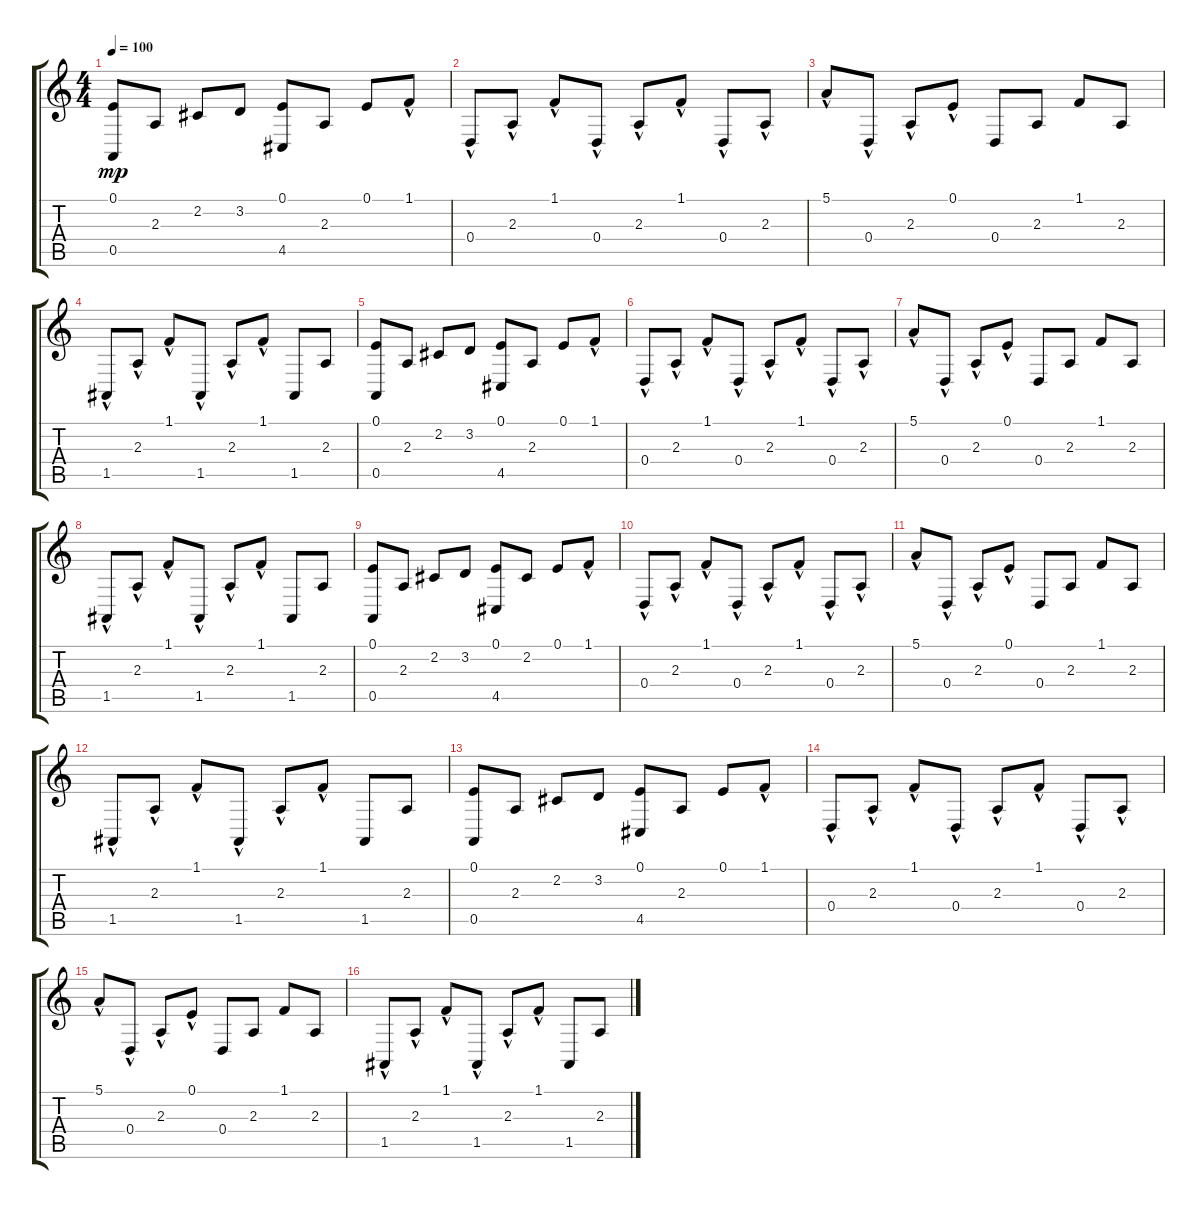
\track "" {instrument acousticgrandpiano}
\staff {score tabs}
\tuning (E4 B3 G3 D3 A2 E2) {hide}
\ts (4 4)
\tempo 100
\clef g2
\ks c
(0.1 0.5).8{dy mp} 2.3.8 2.2.8 3.2.8 (0.1 4.5).8 2.3.8 0.1.8 1.1{hac}.8 |
0.4{hac}.8 2.3{hac}.8 1.1{hac}.8 0.4{hac}.8 2.3{hac}.8 1.1{hac}.8 0.4{hac}.8 2.3{hac}.8 |
5.1{hac}.8 0.4{hac}.8 2.3{hac}.8 0.1{hac}.8 0.4.8 2.3.8 1.1.8 2.3.8 |
1.5{hac}.8 2.3{hac}.8 1.1{hac}.8 1.5{hac}.8 2.3{hac}.8 1.1{hac}.8 1.5.8 2.3.8 |
(0.1 0.5).8 2.3.8 2.2.8 3.2.8 (0.1 4.5).8 2.3.8 0.1.8 1.1{hac}.8 |
0.4{hac}.8 2.3{hac}.8 1.1{hac}.8 0.4{hac}.8 2.3{hac}.8 1.1{hac}.8 0.4{hac}.8 2.3{hac}.8 |
5.1{hac}.8 0.4{hac}.8 2.3{hac}.8 0.1{hac}.8 0.4.8 2.3.8 1.1.8 2.3.8 |
1.5{hac}.8 2.3{hac}.8 1.1{hac}.8 1.5{hac}.8 2.3{hac}.8 1.1{hac}.8 1.5.8 2.3.8 |
(0.1 0.5).8 2.3.8 2.2.8 3.2.8 (0.1 4.5).8 2.2.8 0.1.8 1.1{hac}.8 |
0.4{hac}.8 2.3{hac}.8 1.1{hac}.8 0.4{hac}.8 2.3{hac}.8 1.1{hac}.8 0.4{hac}.8 2.3{hac}.8 |
5.1{hac}.8 0.4{hac}.8 2.3{hac}.8 0.1{hac}.8 0.4.8 2.3.8 1.1.8 2.3.8 |
1.5{hac}.8 2.3{hac}.8 1.1{hac}.8 1.5{hac}.8 2.3{hac}.8 1.1{hac}.8 1.5.8 2.3.8 |
(0.1 0.5).8 2.3.8 2.2.8 3.2.8 (0.1 4.5).8 2.3.8 0.1.8 1.1{hac}.8 |
0.4{hac}.8 2.3{hac}.8 1.1{hac}.8 0.4{hac}.8 2.3{hac}.8 1.1{hac}.8 0.4{hac}.8 2.3{hac}.8 |
5.1{hac}.8 0.4{hac}.8 2.3{hac}.8 0.1{hac}.8 0.4.8 2.3.8 1.1.8 2.3.8 |
1.5{hac}.8 2.3{hac}.8 1.1{hac}.8 1.5{hac}.8 2.3{hac}.8 1.1{hac}.8 1.5.8 2.3.8
